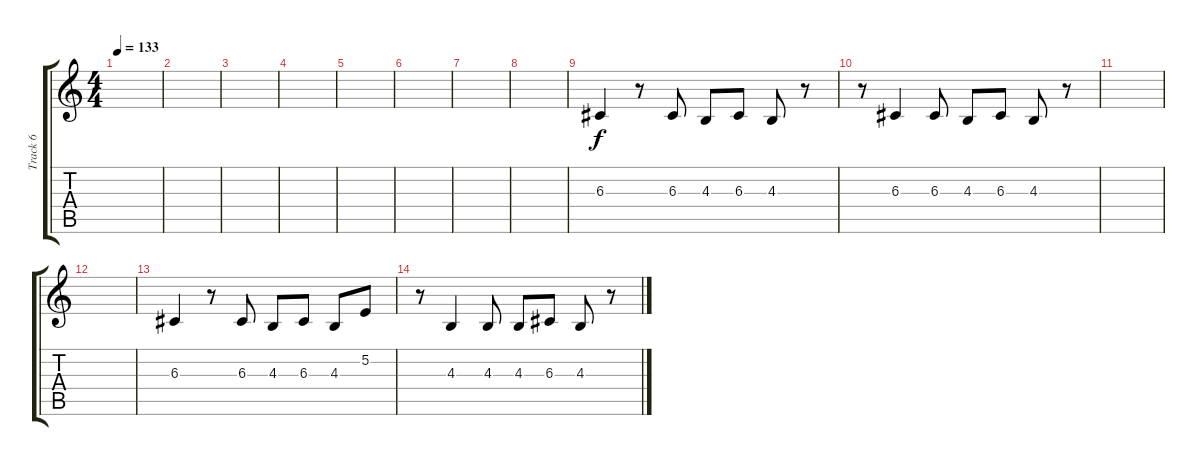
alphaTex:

\track ("Track 6" "Track 6") {instrument voiceoohs}
\staff {score tabs}
\tuning (E4 B3 G3 D3 A2 E2) {hide}
\ts (4 4)
\tempo 133
\clef g2
\ks c
|
|
|
|
|
|
|
|
6.3.4 r.8 6.3.8 4.3.8 6.3.8 4.3.8 r.8 |
r.8 6.3.4 6.3.8 4.3.8 6.3.8 4.3.8 r.8 |
|
|
6.3.4 r.8 6.3.8 4.3.8 6.3.8 4.3.8 5.2.8 |
r.8 4.3.4 4.3.8 4.3.8 6.3.8 4.3.8 r.8
